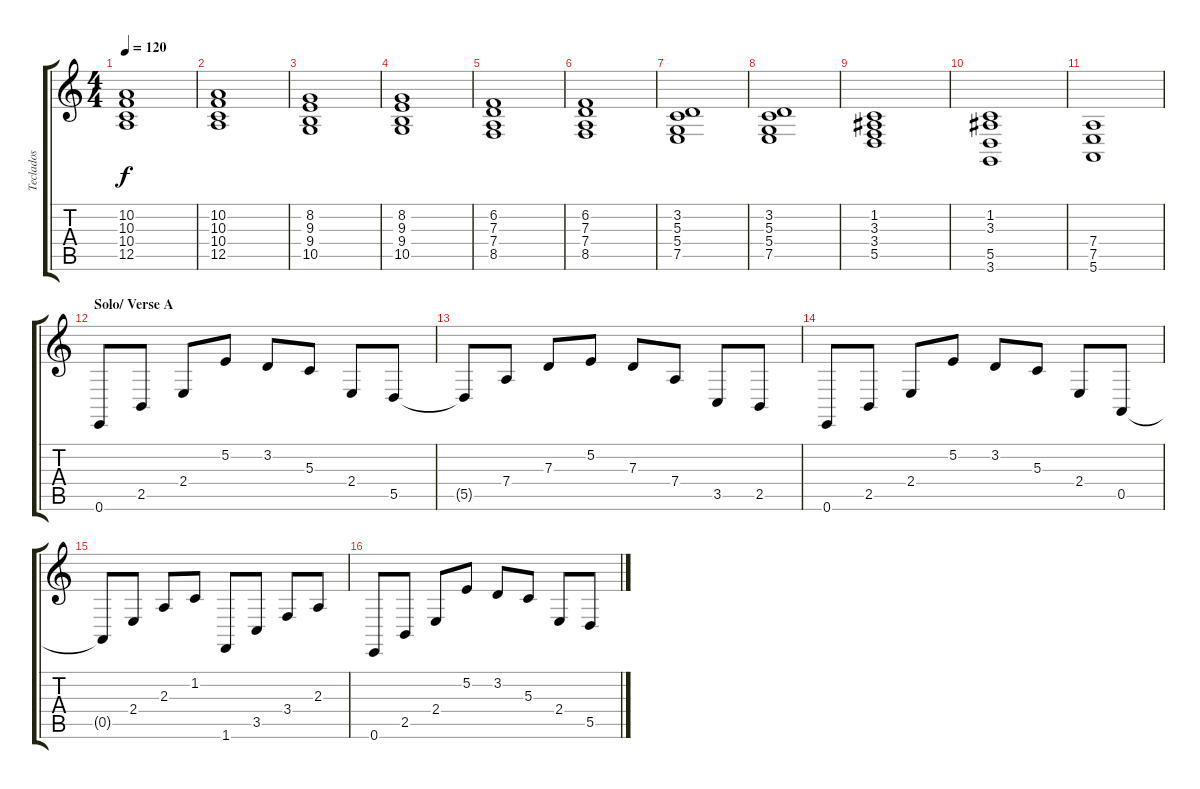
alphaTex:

\track ("Teclados" "Teclados") {instrument harpsichord}
\staff {score tabs}
\tuning (E4 B3 G3 D3 A2 E2) {hide}
\ts (4 4)
\tempo 120
\clef g2
\ks c
(10.2 10.3 10.4 12.5).1{dy f} |
(10.2 10.3 10.4 12.5).1 |
(8.2 9.3 9.4 10.5).1 |
(8.2 9.3 9.4 10.5).1 |
(6.2 7.3 7.4 8.5).1 |
(6.2 7.3 7.4 8.5).1 |
(3.2 5.3 5.4 7.5).1 |
(3.2 5.3 5.4 7.5).1 |
(1.2 3.3 3.4 5.5).1 |
(1.2 3.3 5.5 3.6).1 |
(7.4 7.5 5.6).1 |
\section ("" "Solo/ Verse A")
0.6.8{instrument harpsichord} 2.5.8 2.4.8 5.2.8 3.2.8 5.3.8 2.4.8 5.5.8 |
5.5{t}.8 7.4.8 7.3.8 5.2.8 7.3.8 7.4.8 3.5.8 2.5.8 |
0.6.8 2.5.8 2.4.8 5.2.8 3.2.8 5.3.8 2.4.8 0.5.8 |
0.5{t}.8 2.4.8 2.3.8 1.2.8 1.6.8 3.5.8 3.4.8 2.3.8 |
0.6.8 2.5.8 2.4.8 5.2.8 3.2.8 5.3.8 2.4.8 5.5.8
